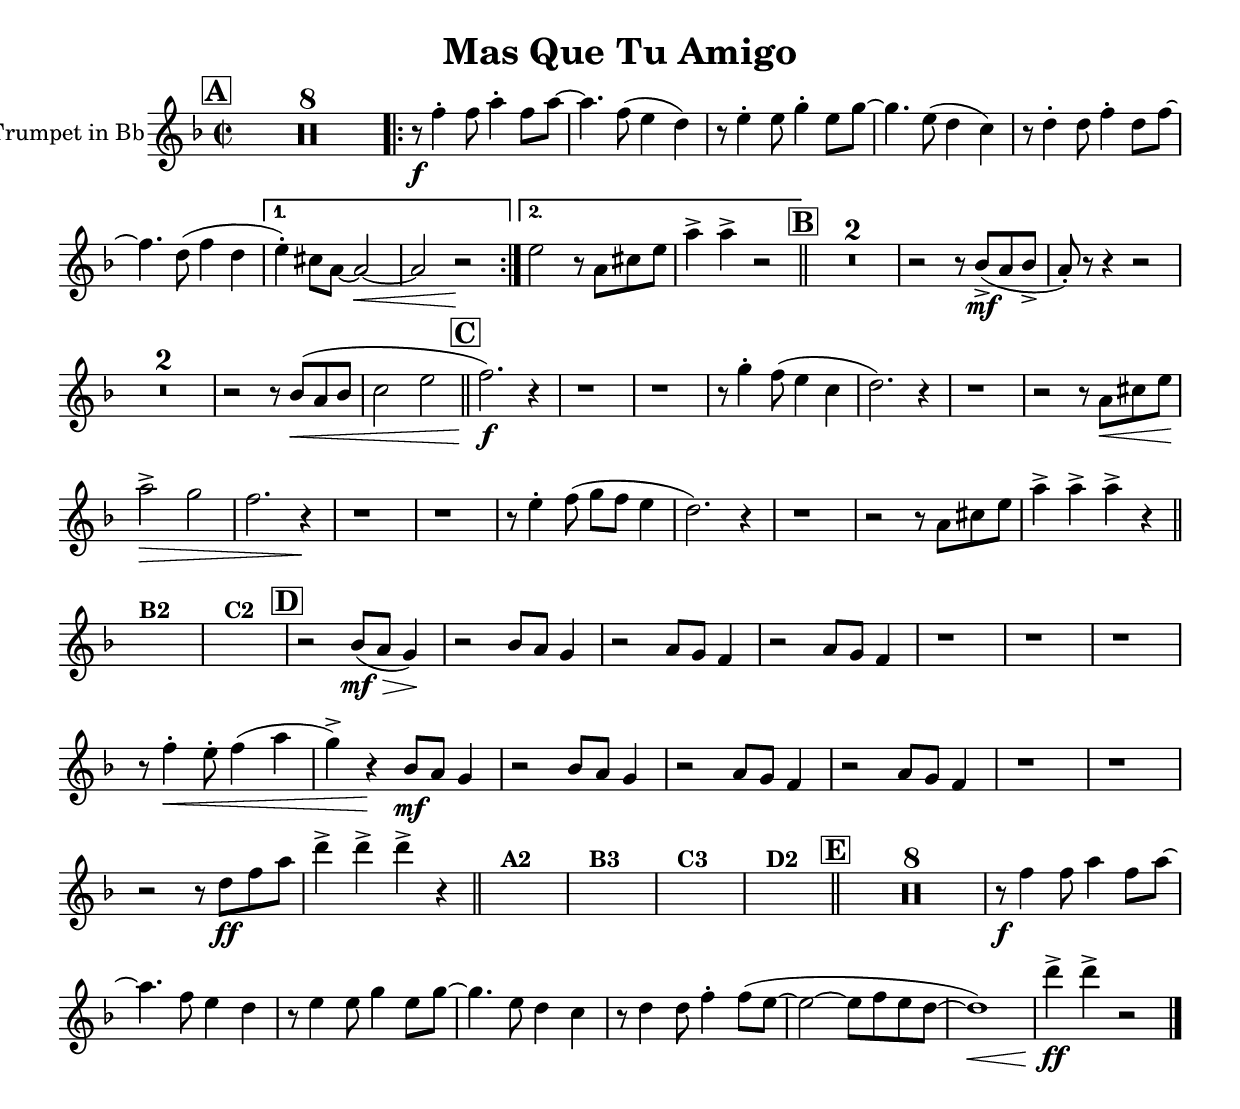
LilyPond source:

\version "2.18.2"

\header {
  title = "Mas Que Tu Amigo"
}

global = {
  \set Score.markFormatter = #format-mark-box-letters
  \key c \minor
  \time 2/2  
}

trumpetBb = \relative c'' {
  \global
  \compressFullBarRests
  \transposition bes

  \mark \default
  R1*8 |
  \repeat volta 2
  {
    r8\f ees4-. ees8 g4-. ees8 g~ | g4. ees8( d4 c) |
    r8 d4-. d8 f4-. d8 f~ | f4. d8( c4 bes) |
    r8 c4-. c8 ees4-. c8 ees~ | ees4. c8( ees4 c |
  }
  \alternative {
    {d4)-. b8 g~ g2~\< | g2 r2\! |}
    {d'2 r8 g, b d | g4-> g4-> r2}
  }
  \bar "||"
  \mark \default
  R1*2 | r2 r8 aes,(\mf-> g aes-> | g8)-. r8 r4 r2 | R1*2 | r2 r8 aes\<( g aes | bes2 d | \bar "||"
  \mark \default
  ees2.\!)\f r4 | r1 | r1 | r8 f4-. ees8( d4 bes | c2.) r4 | r1 | r2 r8 g\< b d | g2\!\>-> f |
  ees2. r4\! | r1 | r1 | r8 d4-. ees8( f8 ees d4   | c2.) r4 | r1 | r2 r8 g b d | g4-> g4-> g4-> r | \bar "||"
  s1^\markup {\bold {B2}} |
  s1^\markup {\bold {C2}} |
  \mark \default
  r2 aes,8(\>\mf g f4)\! | r2 aes8 g f4 |
  r2 g8 f ees4 | r2 g8 f ees4 |
  r1 | r1 |
  r1 | r8 ees'4-.\< d8-. ees4( g |
  f4)-> r\! aes,8\mf g f4 | r2 aes8 g f4 |
  r2 g8 f ees4 | r2 g8 f ees4 |
  r1 | r1 |    
  r2 r8 c'8\ff ees g | c4-> c-> c-> r
  \bar "||"
  s1^\markup {\bold {A2}} |
  s1^\markup {\bold {B3}} |
  s1^\markup {\bold {C3}} |
  s1^\markup {\bold {D2}} |
  \bar "||"
  \mark \default
  R1*8 |
  r8\f ees,4 ees8 g4 ees8 g~ | g4. ees8 d4 c |
  r8 d4 d8 f4 d8 f~ | f4. d8 c4 bes |
  r8 c4 c8 ees4-. ees8( d~ | d2~ d8 ees d c~ | c1)\< | c'4->\!\ff c-> r2
  \bar "|."
}

\score {
  \new Staff \with {
    instrumentName = "Trumpet in Bb"
    midiInstrument = "trumpet"
  }
  \transpose a b { \trumpetBb }
}

\layout {
  \context {
    \Score
    \remove "Bar_number_engraver"
   }
}
